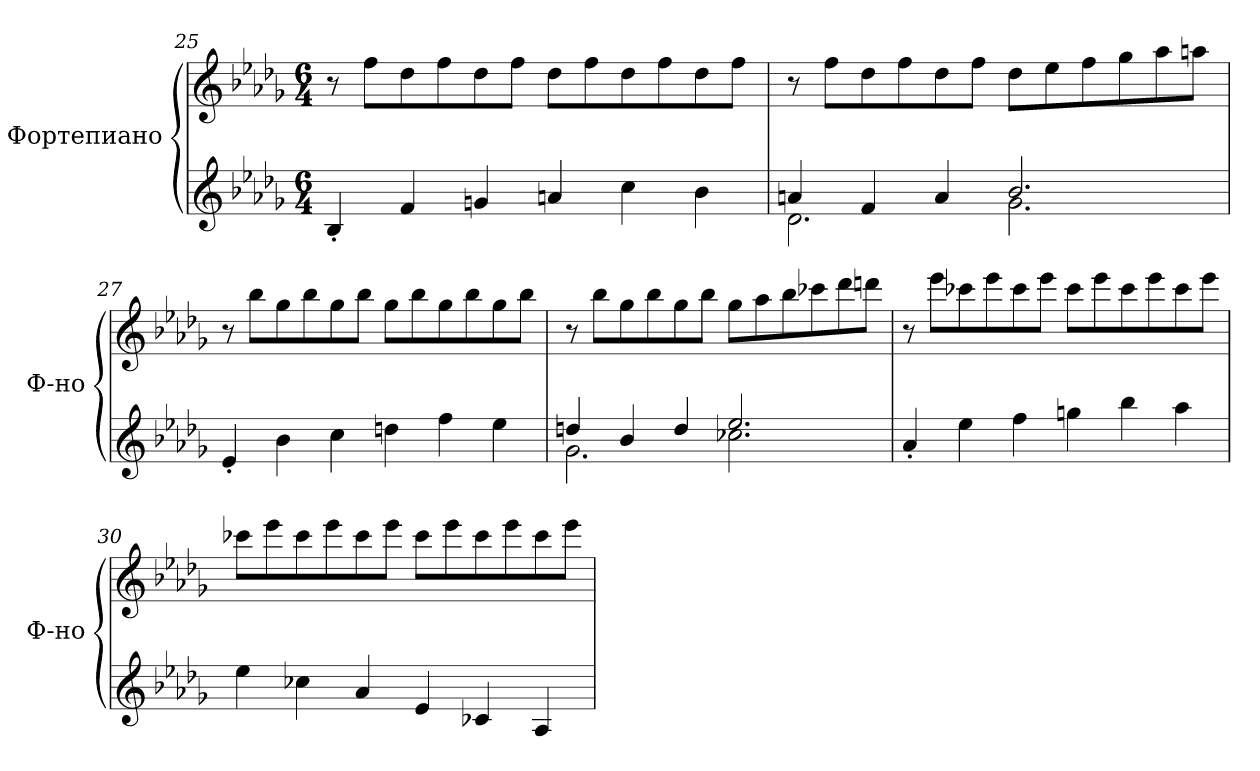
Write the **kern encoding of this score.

**kern	**kern
*part1	*part1
*staff2	*staff1
*I"Фортепиано	*
*I'Ф-но	*
*clefG2	*clefG2
*k[b-e-a-d-g-]	*k[b-e-a-d-g-]
*M6/4	*M6/4
=25	=25
4B-'/	8r
.	8ff\L
4f</	8dd-\
.	8ff\
4gn</	8dd-\
.	8ff\J
4an</	8dd-\L
.	8ff\
4cc\	8dd-\
.	8ff\
4b-\	8dd-\
.	8ff\J
=26	=26
*^	*
4an/	2.d-<\	8r
.	.	8ff\L
4f/	.	8dd-\
.	.	8ff\
4a/	.	8dd-\
.	.	8ff\J
2.b-/	2.g-<\	8dd-\L
.	.	8ee-\
.	.	8ff\
.	.	8gg-\
.	.	8aa-\
.	.	8aan\J
*v	*v	*
=27	=27
4e-'/	8r
.	8bb-\L
4b-<\	8gg-\
.	8bb-\
4cc<\	8gg-\
.	8bb-\J
4ddn<\	8gg-\L
.	8bb-\
4ff\	8gg-\
.	8bb-\
4ee-\	8gg-\
.	8bb-\J
=28	=28
*^	*
4ddn/	2.g-<\	8r
.	.	8bb-\L
4b-/	.	8gg-\
.	.	8bb-\
4dd/	.	8gg-\
.	.	8bb-\J
2.ee-/	2.cc-X<\	8gg-\L
.	.	8aa-\
.	.	8bb-\
.	.	8ccc-X\
.	.	8ddd-\
.	.	8dddn\J
*v	*v	*
=29	=29
4a-'/	8r
.	8eee-\L
4ee-<\	8ccc-X\
.	8eee-\
4ff\	8ccc-\
.	8eee-\J
4ggn<\	8ccc-\L
.	8eee-\
4bb-<\	8ccc-\
.	8eee-\
4aa-\	8ccc-\
.	8eee-\J
=30	=30
4ee-<\	8ccc-X\L
.	8eee-\
4cc-X<\	8ccc-\
.	8eee-\
4a-</	8ccc-\
.	8eee-\J
4e-</	8ccc-\L
.	8eee-\
4c-X</	8ccc-\
.	8eee-\
4A-/	8ccc-\
.	8eee-\J
=	=
*-	*-
